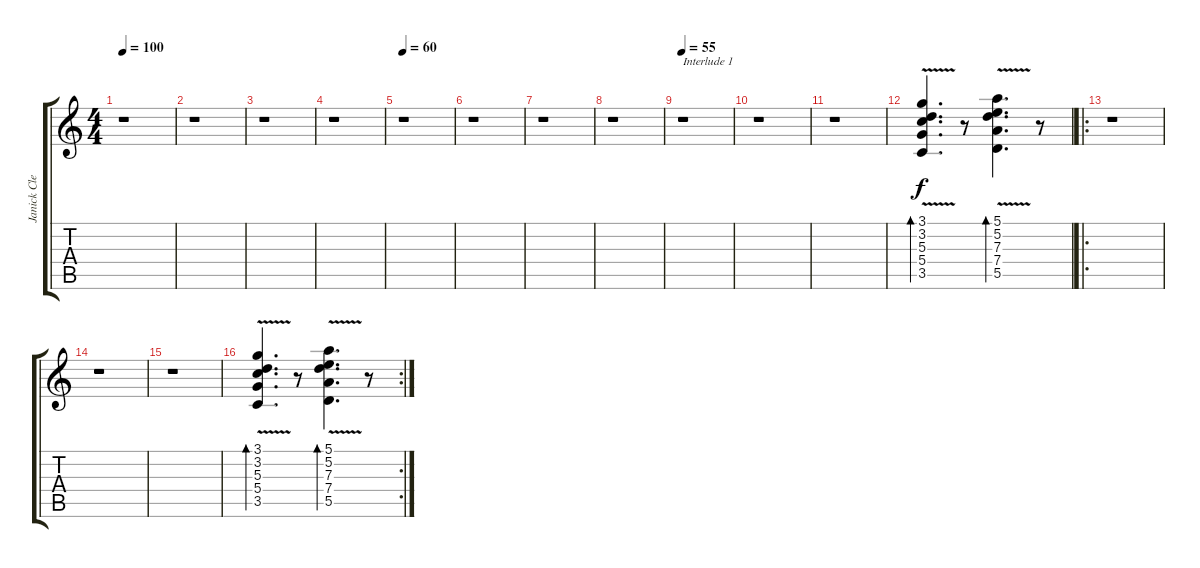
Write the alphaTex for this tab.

\track ("Janick Clean" "Janick Cle") {instrument electricguitarclean}
\staff {score tabs}
\tuning (E4 B3 G3 D3 A2 E2) {hide}
\ts (4 4)
\tempo 100
\tempo 60
\tempo 100
\clef g2
\ks c
r.1{dy f instrument electricguitarclean} |
r.1 |
r.1 |
r.1 |
\tempo 60
r.1 |
r.1 |
r.1 |
r.1 |
\tempo 55
r.1{txt "Interlude 1"} |
r.1 |
r.1 |
(3.1{v} 3.2{v} 5.3{v} 5.4{v} 3.5{v}).4{d bd 60} r.8 (5.1{v} 5.2{v} 7.3{v} 7.4{v} 5.5{v}).4{d bd 60} r.8 |
\ro
r.1 |
r.1 |
r.1 |
\rc 2
(3.1{v} 3.2{v} 5.3{v} 5.4{v} 3.5{v}).4{d bd 60} r.8 (5.1{v} 5.2{v} 7.3{v} 7.4{v} 5.5{v}).4{d bd 60} r.8
